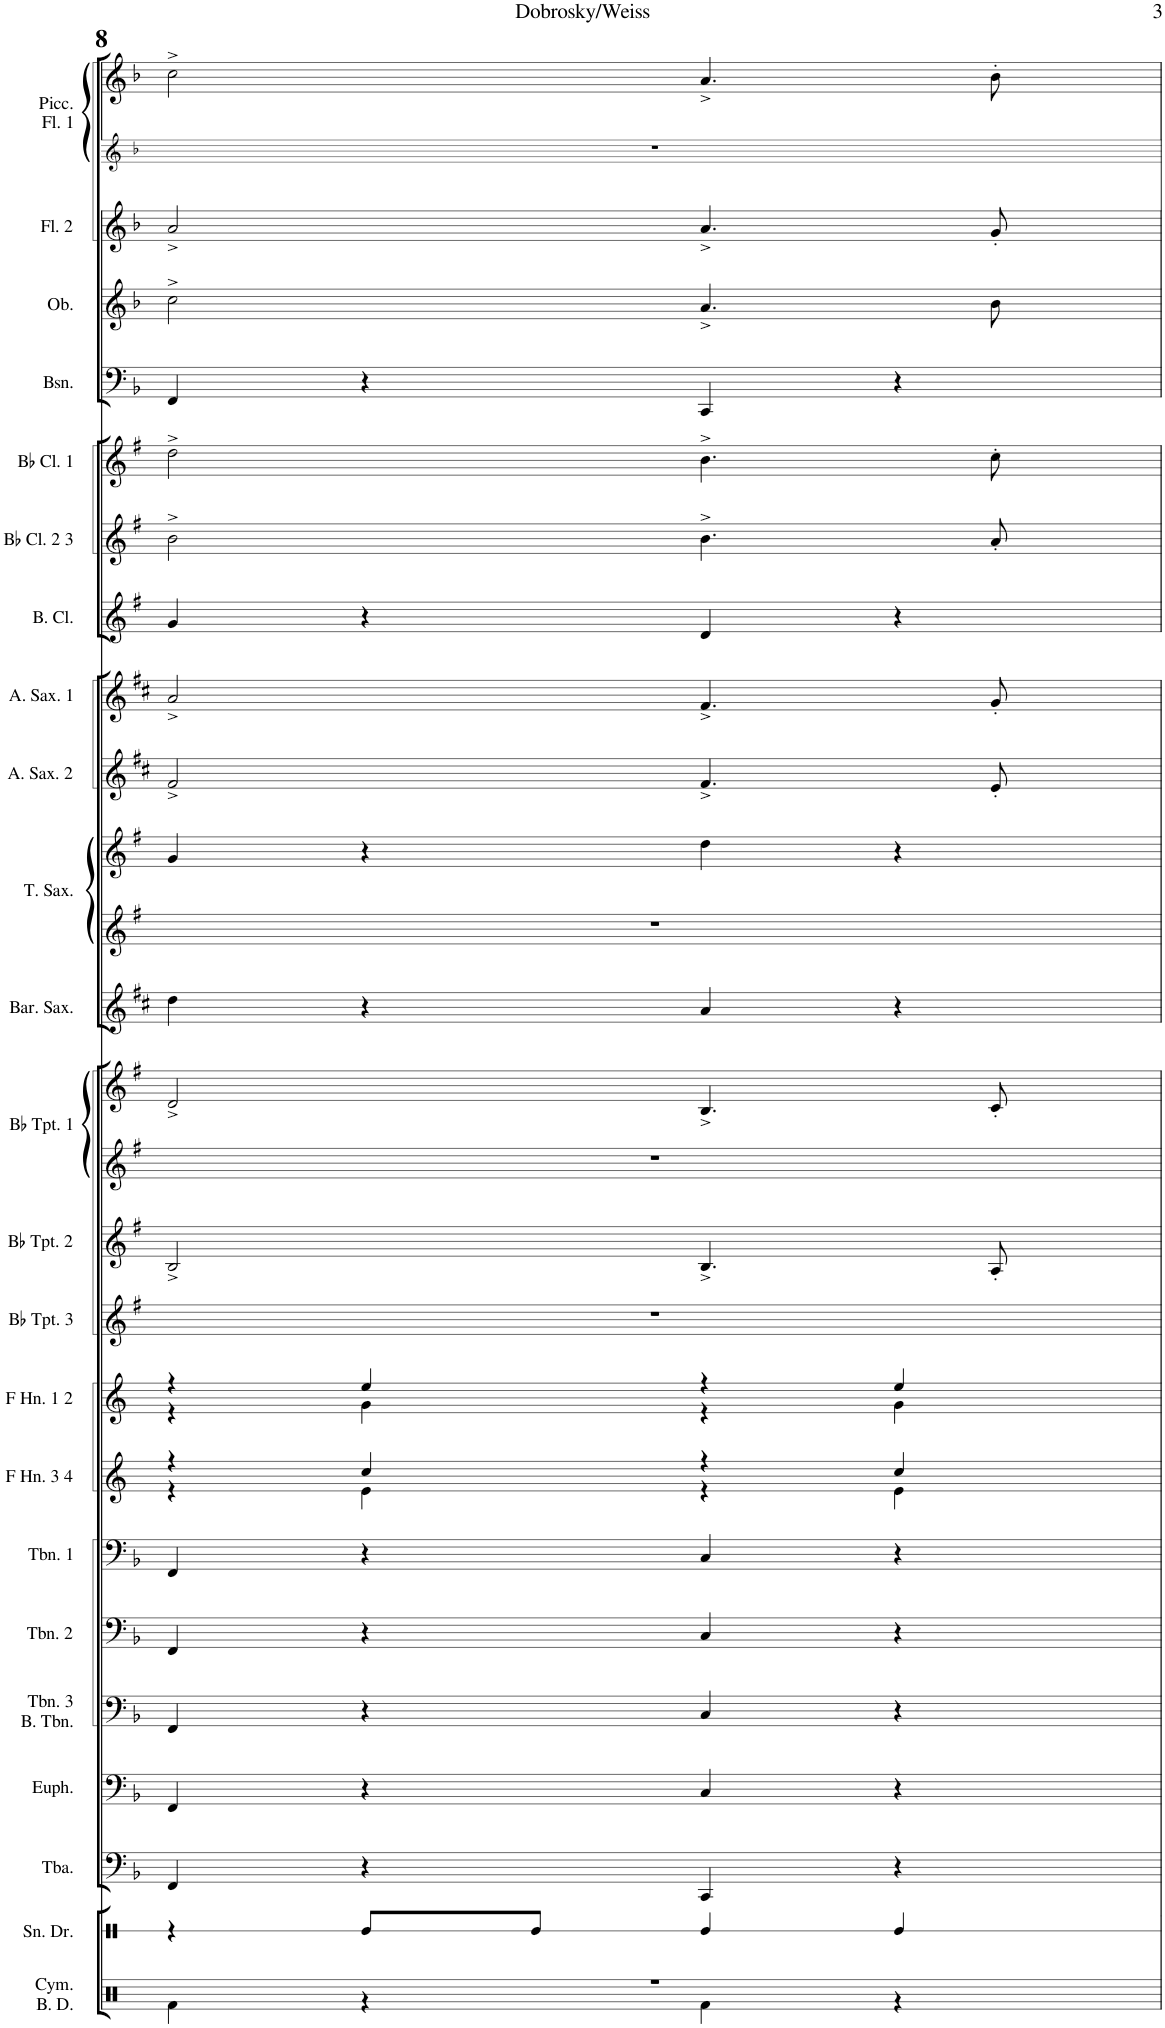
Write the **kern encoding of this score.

**kern	**kern	**kern	**kern	**kern	**kern	**kern	**kern	**kern	**kern	**kern	**kern	**kern	**kern	**kern	**kern	**kern	**kern	**kern	**kern
*part20	*part19	*part18	*part17	*part16	*part15	*part14	*part13	*part12	*part11	*part10	*part9	*part8	*part7	*part6	*part5	*part4	*part3	*part2	*part1
*staff20	*staff19	*staff18	*staff17	*staff16	*staff15	*staff14	*staff13	*staff12	*staff11	*staff10	*staff9	*staff8	*staff7	*staff6	*staff5	*staff4	*staff3	*staff2	*staff1
*I"Tuba	*I"Euphonium	*I"Trombone 3 Bass Trombone	*I"Trombone 2	*I"Trombone 1	*I"F Horn 3 &amp; 4	*I"F Horn 1 &amp; 2	*I"Bb Trumpet 2	*I"Bb Trumpet 1	*I"Baritone Saxophone	*I"Tenor Saxophone	*I"Alto Saxophone 2	*I"Alto Saxophone 1	*I"Bass Clarinet	*I"Bb Clarinet 2 &amp; 3	*I"Bb Clarinet 1	*I"Bassoon	*I"Oboe	*I"Flute 2	*I"Piccolo Flute 1
*I'Tba.	*I'Euph.	*I'Tbn. 3 B. Tbn.	*I'Tbn. 2	*I'Tbn. 1	*I'F Hn. 3 4	*I'F Hn. 1 2	*I'Bb Tpt. 2	*I'Bb Tpt. 1	*I'Bar. Sax.	*I'T. Sax.	*I'A. Sax. 2	*I'A. Sax. 1	*I'B. Cl.	*I'Bb Cl. 2 3	*I'Bb Cl. 1	*I'Bsn.	*I'Ob.	*I'Fl. 2	*I'Picc. Fl. 1
!!LO:PB:g=z
*clefF4	*clefF4	*clefF4	*clefF4	*clefF4	*clefG2	*clefG2	*clefG2	*clefG2	*clefG2	*clefG2	*clefG2	*clefG2	*clefG2	*clefG2	*clefG2	*clefF4	*clefG2	*clefG2	*clefG2
*	*	*	*	*	*Trd4c7	*Trd4c7	*Trd1c2	*Trd1c2	*Trd12c21	*Trd8c14	*Trd5c9	*Trd5c9	*Trd8c14	*Trd1c2	*Trd1c2	*	*	*	*
*k[b-]	*k[b-]	*k[b-]	*k[b-]	*k[b-]	*k[]	*k[]	*k[f#]	*k[f#]	*k[f#c#]	*k[f#]	*k[f#c#]	*k[f#c#]	*k[f#]	*k[f#]	*k[f#]	*k[b-]	*k[b-]	*k[b-]	*k[b-]
*M4/4	*M4/4	*M4/4	*M4/4	*M4/4	*M4/4	*M4/4	*M4/4	*M4/4	*M4/4	*M4/4	*M4/4	*M4/4	*M4/4	*M4/4	*M4/4	*M4/4	*M4/4	*M4/4	*M4/4
*met(c|)	*met(c|)	*met(c|)	*met(c|)	*met(c|)	*met(c|)	*met(c|)	*met(c|)	*met(c|)	*met(c|)	*met(c|)	*met(c|)	*met(c|)	*met(c|)	*met(c|)	*met(c|)	*met(c|)	*met(c|)	*met(c|)	*met(c|)
=8	=8	=8	=8	=8	=8	=8	=8	=8	=8	=8	=8	=8	=8	=8	=8	=8	=8	=8	=8
*	*	*	*	*	*^	*^	*	*	*	*	*	*	*	*	*	*	*	*	*
4FF/	4FF/	4FF/	4FF/	4FF/	4r	4r	4r	4r	2B^/	2d^/	4dd\	4g/	2f#^/	2a^/	4g/	2b^\	2dd^\	4FF/	2cc^\	2a^/	2cc^\
4r	4r	4r	4r	4r	4cc/	4e\	4ee/	4g\	.	.	4r	4r	.	.	4r	.	.	4r	.	.	.
4CC/	4C/	4C/	4C/	4C/	4r	4r	4r	4r	4.B^/	4.B^/	4a/	4dd\	4.f#^/	4.f#^/	4d/	4.b^\	4.b^\	4CC/	4.a^/	4.a^/	4.a^/
4r	4r	4r	4r	4r	4cc/	4e\	4ee/	4g\	.	.	4r	4r	.	.	4r	.	.	4r	.	.	.
.	.	.	.	.	.	.	.	.	8A'/	8c'/	.	.	8e'/	8g'/	.	8a'/	8cc'\	.	8b-\	8g'/	8b-'\
*	*	*	*	*	*v	*v	*	*	*	*	*	*	*	*	*	*	*	*	*	*	*
*	*	*	*	*	*	*v	*v	*	*	*	*	*	*	*	*	*	*	*	*	*
=	=	=	=	=	=	=	=	=	=	=	=	=	=	=	=	=	=	=	=
*-	*-	*-	*-	*-	*-	*-	*-	*-	*-	*-	*-	*-	*-	*-	*-	*-	*-	*-	*-
